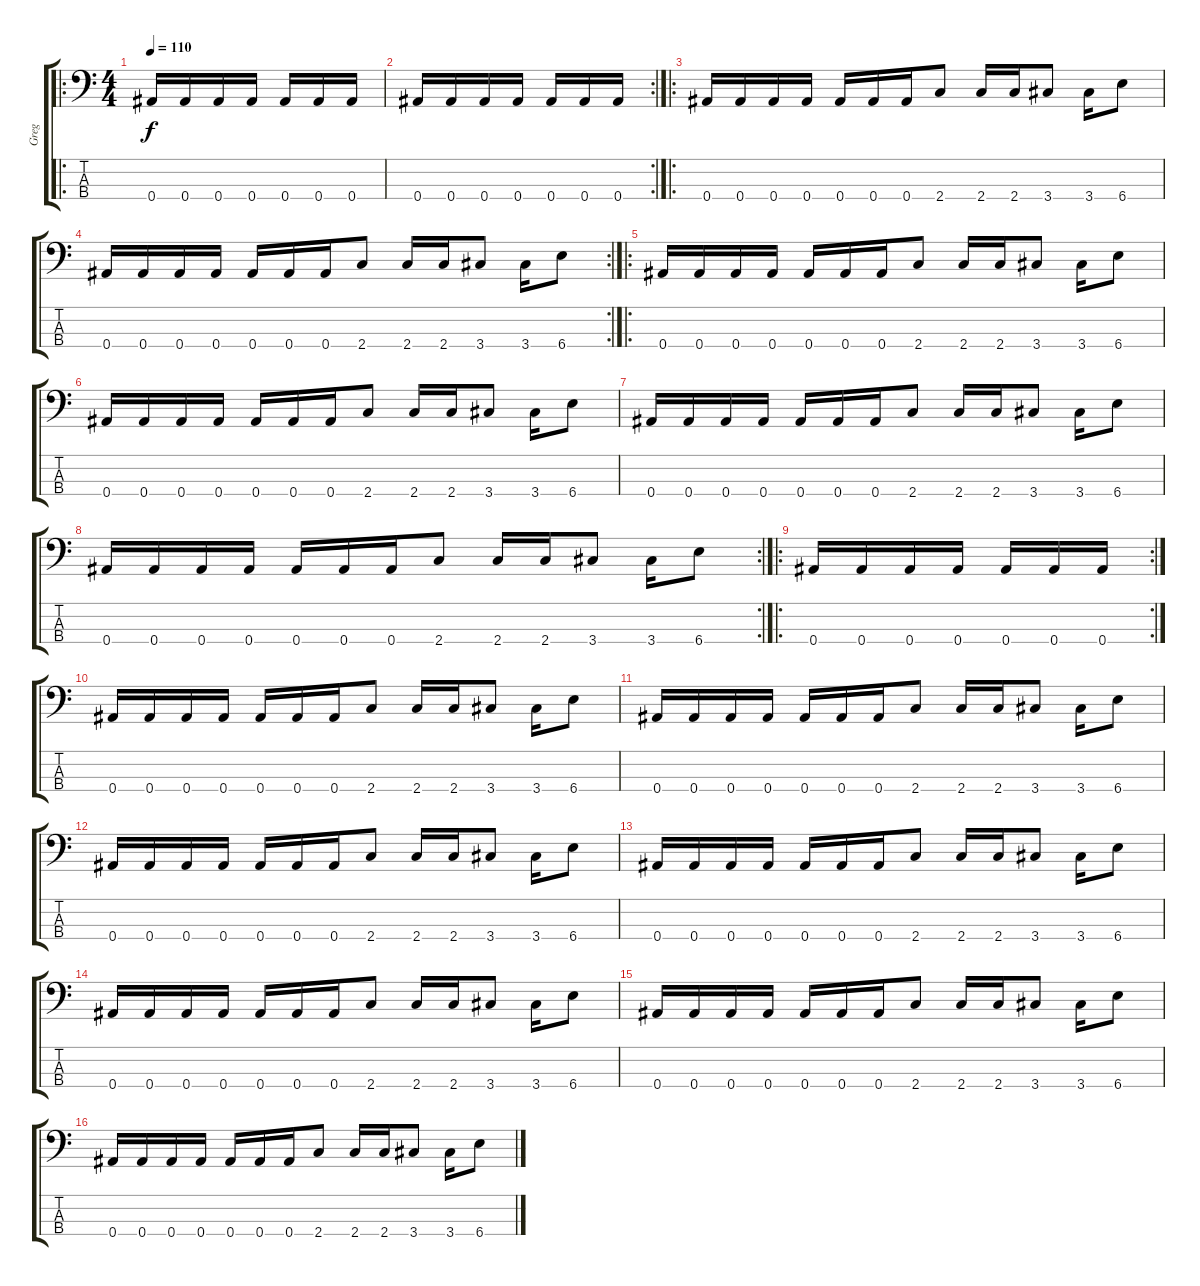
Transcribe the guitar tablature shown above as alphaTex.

\track ("Greg" "Greg") {instrument electricbassfinger}
\staff {score tabs}
\tuning (Eb3 Bb2 F2 Bb1) {hide}
\ro
\ts (4 4)
\tempo 110
\clef f4
\ks c
0.4.16{dy f instrument slapbass2} 0.4.16 0.4.16 0.4.16 0.4.16 0.4.16 0.4.16 |
\rc 2
0.4.16 0.4.16 0.4.16 0.4.16 0.4.16 0.4.16 0.4.16 |
\ro
0.4.16{instrument electricbassfinger} 0.4.16 0.4.16 0.4.16 0.4.16 0.4.16 0.4.16 2.4.8 2.4.16 2.4.16 3.4.8 3.4.16 6.4.8 |
\rc 2
0.4.16 0.4.16 0.4.16 0.4.16 0.4.16 0.4.16 0.4.16 2.4.8 2.4.16 2.4.16 3.4.8 3.4.16 6.4.8 |
\ro
0.4.16{instrument electricbassfinger} 0.4.16 0.4.16 0.4.16 0.4.16 0.4.16 0.4.16 2.4.8 2.4.16 2.4.16 3.4.8 3.4.16 6.4.8 |
0.4.16 0.4.16 0.4.16 0.4.16 0.4.16 0.4.16 0.4.16 2.4.8 2.4.16 2.4.16 3.4.8 3.4.16 6.4.8 |
0.4.16{instrument electricbassfinger} 0.4.16 0.4.16 0.4.16 0.4.16 0.4.16 0.4.16 2.4.8 2.4.16 2.4.16 3.4.8 3.4.16 6.4.8 |
\rc 2
0.4.16 0.4.16 0.4.16 0.4.16 0.4.16 0.4.16 0.4.16 2.4.8 2.4.16 2.4.16 3.4.8 3.4.16 6.4.8 |
\ro
\rc 2
0.4.16{instrument slapbass2} 0.4.16 0.4.16 0.4.16 0.4.16 0.4.16 0.4.16 |
0.4.16{instrument electricbassfinger} 0.4.16 0.4.16 0.4.16 0.4.16 0.4.16 0.4.16 2.4.8 2.4.16 2.4.16 3.4.8 3.4.16 6.4.8 |
0.4.16 0.4.16 0.4.16 0.4.16 0.4.16 0.4.16 0.4.16 2.4.8 2.4.16 2.4.16 3.4.8 3.4.16 6.4.8 |
0.4.16{instrument electricbassfinger} 0.4.16 0.4.16 0.4.16 0.4.16 0.4.16 0.4.16 2.4.8 2.4.16 2.4.16 3.4.8 3.4.16 6.4.8 |
0.4.16{instrument electricbassfinger} 0.4.16 0.4.16 0.4.16 0.4.16 0.4.16 0.4.16 2.4.8 2.4.16 2.4.16 3.4.8 3.4.16 6.4.8 |
0.4.16{instrument electricbassfinger} 0.4.16 0.4.16 0.4.16 0.4.16 0.4.16 0.4.16 2.4.8 2.4.16 2.4.16 3.4.8 3.4.16 6.4.8 |
0.4.16 0.4.16 0.4.16 0.4.16 0.4.16 0.4.16 0.4.16 2.4.8 2.4.16 2.4.16 3.4.8 3.4.16 6.4.8 |
0.4.16{instrument electricbassfinger} 0.4.16 0.4.16 0.4.16 0.4.16 0.4.16 0.4.16 2.4.8 2.4.16 2.4.16 3.4.8 3.4.16 6.4.8
